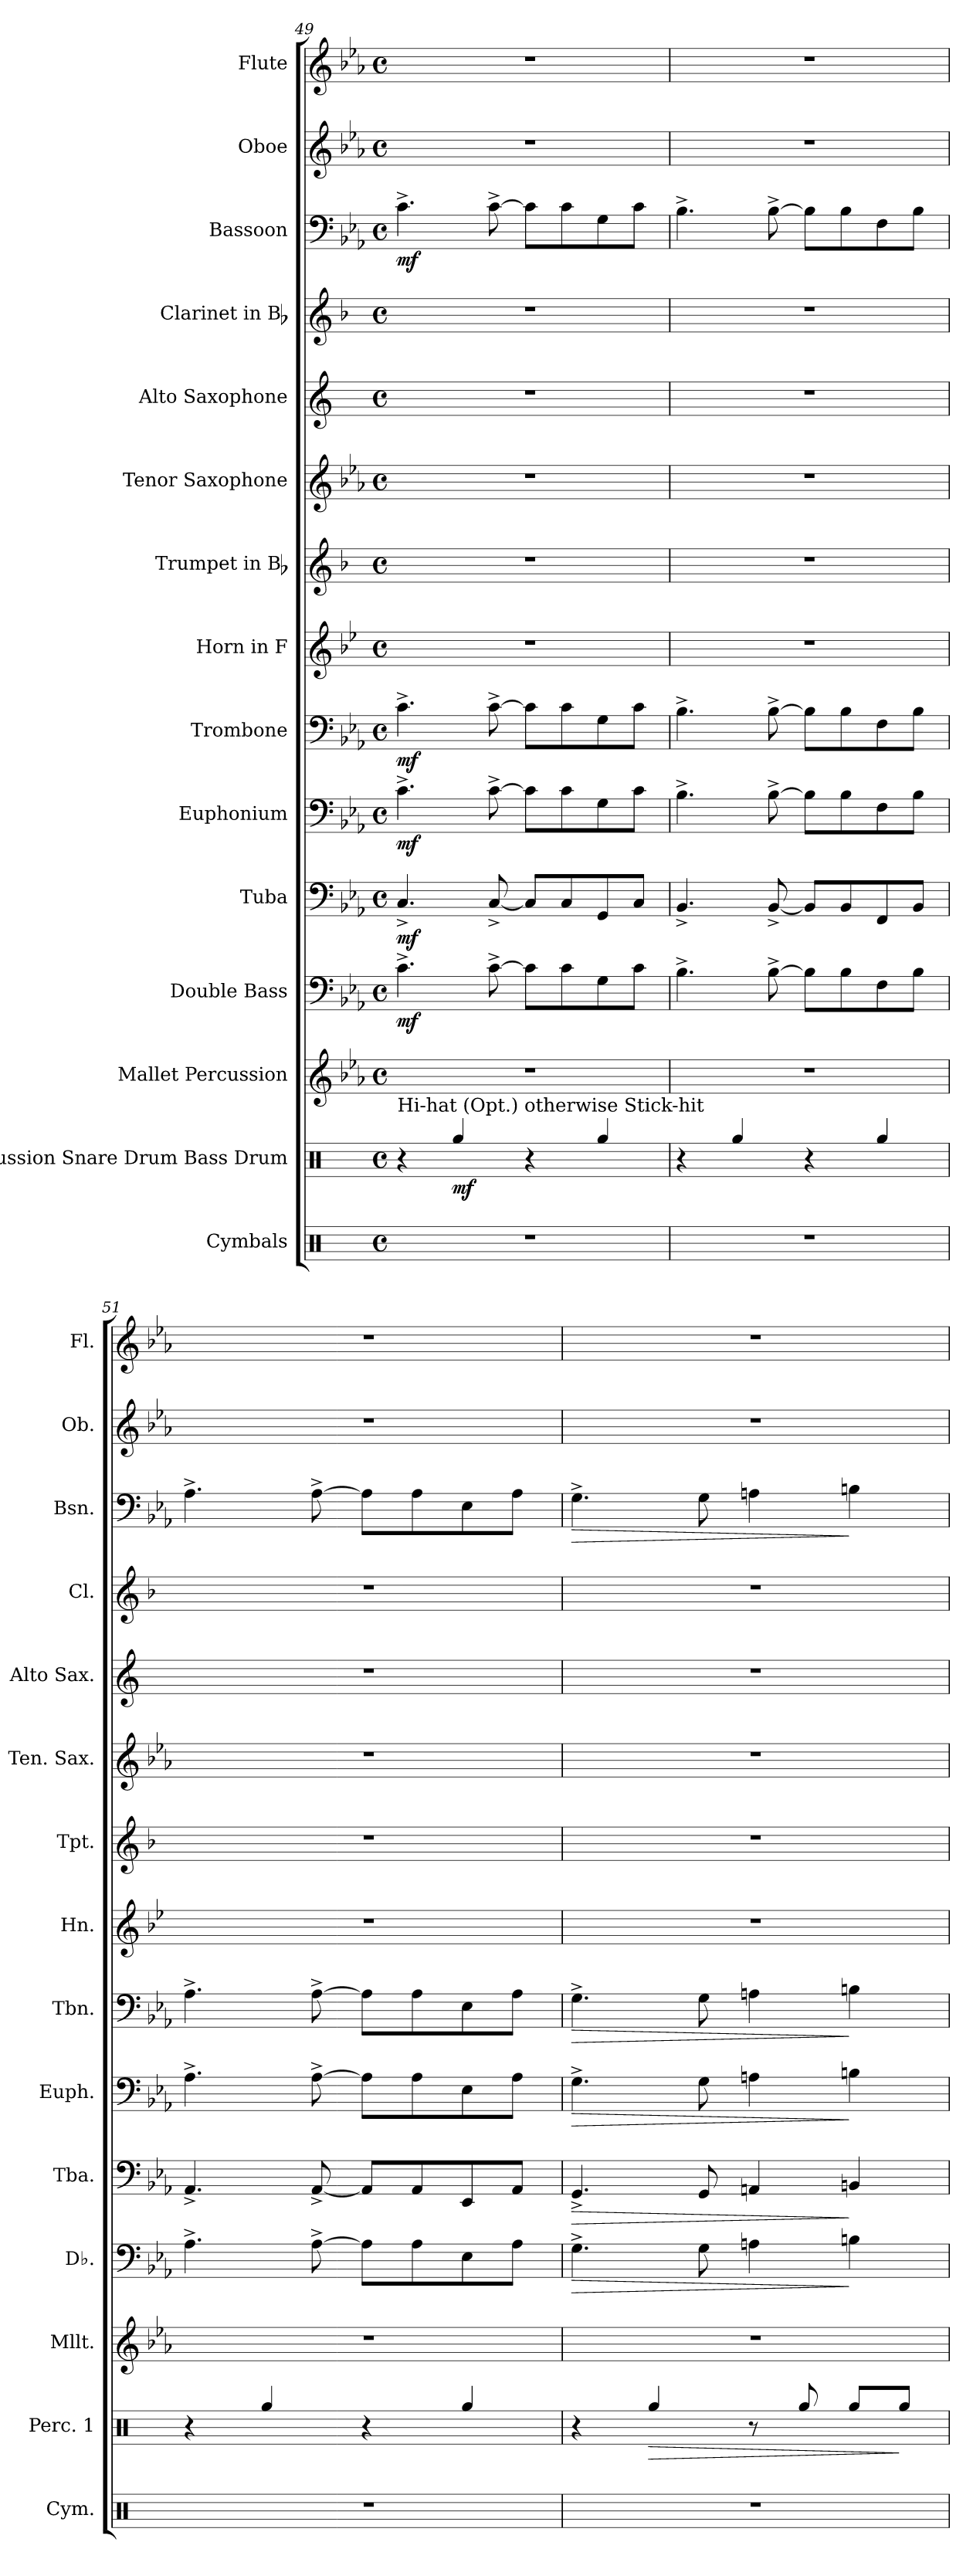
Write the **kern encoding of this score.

**kern	**kern	**dynam	**kern	**kern	**dynam	**kern	**dynam	**kern	**dynam	**kern	**dynam	**kern	**kern	**kern	**kern	**kern	**kern	**dynam	**kern	**kern
*part15	*part14	*part14	*part13	*part12	*part12	*part11	*part11	*part10	*part10	*part9	*part9	*part8	*part7	*part6	*part5	*part4	*part3	*part3	*part2	*part1
*staff15	*staff14	*staff14	*staff13	*staff12	*staff12	*staff11	*staff11	*staff10	*staff10	*staff9	*staff9	*staff8	*staff7	*staff6	*staff5	*staff4	*staff3	*staff3	*staff2	*staff1
*I"Cymbals	*I"Percussion Snare Drum Bass Drum	*	*I"Mallet Percussion	*I"Double Bass	*	*I"Tuba	*	*I"Euphonium	*	*I"Trombone	*	*I"Horn in F	*I"Trumpet in Bb	*I"Tenor Saxophone	*I"Alto Saxophone	*I"Clarinet in Bb	*I"Bassoon	*	*I"Oboe	*I"Flute
*I'Cym.	*I'Perc. 1	*	*I'Mllt.	*I'Db.	*	*I'Tba.	*	*I'Euph.	*	*I'Tbn.	*	*I'Hn.	*I'Tpt.	*I'Ten. Sax.	*I'Alto Sax.	*I'Cl.	*I'Bsn.	*	*I'Ob.	*I'Fl.
!!LO:PB:g=z
*clefX	*clefX	*	*clefG2	*clefF4	*	*clefF4	*	*clefF4	*	*clefF4	*	*clefG2	*clefG2	*clefG2	*clefG2	*clefG2	*clefF4	*	*clefG2	*clefG2
*	*	*	*ITrd-14c-24	*ITrd7c12	*	*	*	*	*	*	*	*ITrd4c7	*ITrd1c2	*ITrd8c14	*ITrd5c9	*ITrd1c2	*	*	*	*
*k[]	*k[]	*	*k[b-e-a-]	*k[b-e-a-]	*	*k[b-e-a-]	*	*k[b-e-a-]	*	*k[b-e-a-]	*	*k[b-e-a-]	*k[b-e-a-]	*k[b-e-a-]	*k[b-e-a-]	*k[b-e-a-]	*k[b-e-a-]	*	*k[b-e-a-]	*k[b-e-a-]
*C:	*C:	*	*E-:	*E-:	*	*E-:	*	*E-:	*	*E-:	*	*E-:	*E-:	*E-:	*E-:	*E-:	*E-:	*	*E-:	*E-:
*M4/4	*M4/4	*	*M4/4	*M4/4	*	*M4/4	*	*M4/4	*	*M4/4	*	*M4/4	*M4/4	*M4/4	*M4/4	*M4/4	*M4/4	*	*M4/4	*M4/4
*met(c)	*met(c)	*	*met(c)	*met(c)	*	*met(c)	*	*met(c)	*	*met(c)	*	*met(c)	*met(c)	*met(c)	*met(c)	*met(c)	*met(c)	*	*met(c)	*met(c)
*MM120	*MM120	*	*MM120	*MM120	*	*MM120	*	*MM120	*	*MM120	*	*MM120	*MM120	*MM120	*MM120	*MM120	*MM120	*	*MM120	*MM120
=49	=49	=49	=49	=49	=49	=49	=49	=49	=49	=49	=49	=49	=49	=49	=49	=49	=49	=49	=49	=49
!	!LO:TX:a:t=Hi-hat (Opt.) otherwise Stick-hit	!	!	!	!	!	!	!	!	!	!	!	!	!	!	!	!	!	!	!
1r	4r	.	1r	4.C^i\	mf	4.C^i/	mf	4.c^i\	mf	4.c^i\	mf	1r	1r	1r	1r	1r	4.c^i\	mf	1r	1r
.	4Rggi/	mf	.	.	.	.	.	.	.	.	.	.	.	.	.	.	.	.	.	.
.	.	.	.	[>8C^i\	.	[<8C^i/	.	[>8c^i\	.	[>8c^i\	.	.	.	.	.	.	[>8c^i\	.	.	.
.	4r	.	.	8Ci\L]	.	8Ci/L]	.	8ci\L]	.	8ci\L]	.	.	.	.	.	.	8ci\L]	.	.	.
.	.	.	.	8Ci\	.	8Ci/	.	8ci\	.	8ci\	.	.	.	.	.	.	8ci\	.	.	.
.	4Rggi/	.	.	8GGi\	.	8GGi/	.	8Gi\	.	8Gi\	.	.	.	.	.	.	8Gi\	.	.	.
.	.	.	.	8Ci\J	.	8Ci/J	.	8ci\J	.	8ci\J	.	.	.	.	.	.	8ci\J	.	.	.
=50	=50	=50	=50	=50	=50	=50	=50	=50	=50	=50	=50	=50	=50	=50	=50	=50	=50	=50	=50	=50
1r	4r	.	1r	4.BB-^i\	.	4.BB-^i/	.	4.B-^i\	.	4.B-^i\	.	1r	1r	1r	1r	1r	4.B-^i\	.	1r	1r
.	4Rggi/	.	.	.	.	.	.	.	.	.	.	.	.	.	.	.	.	.	.	.
.	.	.	.	[>8BB-^i\	.	[<8BB-^i/	.	[>8B-^i\	.	[>8B-^i\	.	.	.	.	.	.	[>8B-^i\	.	.	.
.	4r	.	.	8BB-i\L]	.	8BB-i/L]	.	8B-i\L]	.	8B-i\L]	.	.	.	.	.	.	8B-i\L]	.	.	.
.	.	.	.	8BB-i\	.	8BB-i/	.	8B-i\	.	8B-i\	.	.	.	.	.	.	8B-i\	.	.	.
.	4Rggi/	.	.	8FFi\	.	8FFi/	.	8Fi\	.	8Fi\	.	.	.	.	.	.	8Fi\	.	.	.
.	.	.	.	8BB-i\J	.	8BB-i/J	.	8B-i\J	.	8B-i\J	.	.	.	.	.	.	8B-i\J	.	.	.
=51	=51	=51	=51	=51	=51	=51	=51	=51	=51	=51	=51	=51	=51	=51	=51	=51	=51	=51	=51	=51
1r	4r	.	1r	4.AA-^i\	.	4.AA-^i/	.	4.A-^i\	.	4.A-^i\	.	1r	1r	1r	1r	1r	4.A-^i\	.	1r	1r
.	4Rggi/	.	.	.	.	.	.	.	.	.	.	.	.	.	.	.	.	.	.	.
.	.	.	.	[>8AA-^i\	.	[<8AA-^i/	.	[>8A-^i\	.	[>8A-^i\	.	.	.	.	.	.	[>8A-^i\	.	.	.
.	4r	.	.	8AA-i\L]	.	8AA-i/L]	.	8A-i\L]	.	8A-i\L]	.	.	.	.	.	.	8A-i\L]	.	.	.
.	.	.	.	8AA-i\	.	8AA-i/	.	8A-i\	.	8A-i\	.	.	.	.	.	.	8A-i\	.	.	.
.	4Rggi/	.	.	8EE-i\	.	8EE-i/	.	8E-i\	.	8E-i\	.	.	.	.	.	.	8E-i\	.	.	.
.	.	.	.	8AA-i\J	.	8AA-i/J	.	8A-i\J	.	8A-i\J	.	.	.	.	.	.	8A-i\J	.	.	.
=52	=52	=52	=52	=52	=52	=52	=52	=52	=52	=52	=52	=52	=52	=52	=52	=52	=52	=52	=52	=52
!	!	!	!	!	!LO:HP:b	!	!LO:HP:b	!	!LO:HP:b	!	!LO:HP:b	!	!	!	!	!	!	!LO:HP:b	!	!
1r	4r	.	1r	4.GG^i\	>	4.GG^i/	>	4.G^i\	>	4.G^i\	>	1r	1r	1r	1r	1r	4.G^i\	>	1r	1r
!	!	!LO:HP:b	!	!	!	!	!	!	!	!	!	!	!	!	!	!	!	!	!	!
.	4Rggi/	>	.	.	.	.	.	.	.	.	.	.	.	.	.	.	.	.	.	.
.	.	.	.	8GGi\	.	8GGi/	.	8Gi\	.	8Gi\	.	.	.	.	.	.	8Gi\	.	.	.
.	8r	.	.	4AAni\	.	4AAni/	.	4Ani\	.	4Ani\	.	.	.	.	.	.	4Ani\	.	.	.
.	8Rggi/	.	.	.	.	.	.	.	.	.	.	.	.	.	.	.	.	.	.	.
.	8Rggi/L	.	.	4BBni\	]	4BBni/	]	4Bni\	]	4Bni\	]	.	.	.	.	.	4Bni\	]	.	.
.	8Rggi/J	]	.	.	.	.	.	.	.	.	.	.	.	.	.	.	.	.	.	.
=	=	=	=	=	=	=	=	=	=	=	=	=	=	=	=	=	=	=	=	=
*-	*-	*-	*-	*-	*-	*-	*-	*-	*-	*-	*-	*-	*-	*-	*-	*-	*-	*-	*-	*-
